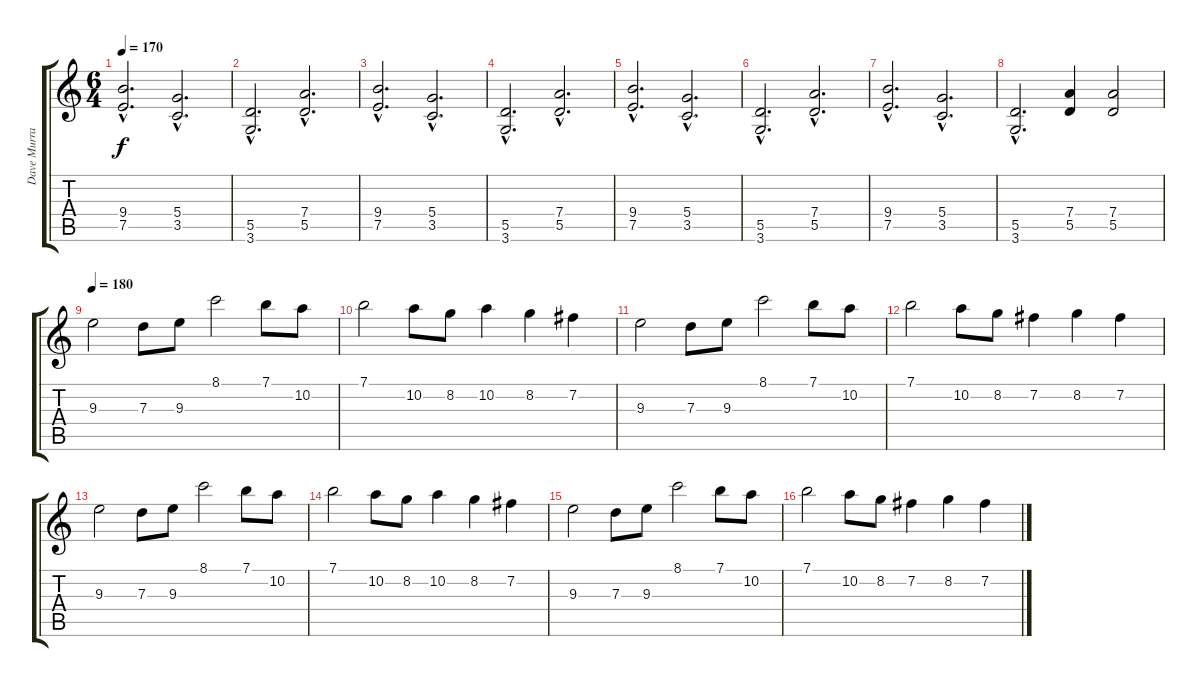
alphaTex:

\track ("Dave Murray" "Dave Murra") {instrument electricguitarclean}
\staff {score tabs}
\tuning (E4 B3 G3 D3 A2 E2) {hide}
\ts (6 4)
\tempo 170
\clef g2
\ks c
(9.4{hac} 7.5{hac}).2{d dy f instrument distortionguitar} (5.4{hac} 3.5{hac}).2{d} |
(5.5{hac} 3.6{hac}).2{d} (7.4{hac} 5.5{hac}).2{d} |
(9.4{hac} 7.5{hac}).2{d} (5.4{hac} 3.5{hac}).2{d} |
(5.5{hac} 3.6{hac}).2{d} (7.4{hac} 5.5{hac}).2{d} |
(9.4{hac} 7.5{hac}).2{d} (5.4{hac} 3.5{hac}).2{d} |
(5.5{hac} 3.6{hac}).2{d} (7.4{hac} 5.5{hac}).2{d} |
(9.4{hac} 7.5{hac}).2{d} (5.4{hac} 3.5{hac}).2{d} |
(5.5{hac} 3.6{hac}).2{d} (7.4 5.5).4 (7.4 5.5).2 |
\tempo 180
9.3.2{volume 16} 7.3.8 9.3.8 8.1.2 7.1.8 10.2.8 |
7.1.2 10.2.8 8.2.8 10.2.4 8.2.4 7.2.4 |
9.3.2 7.3.8 9.3.8 8.1.2 7.1.8 10.2.8 |
7.1.2 10.2.8 8.2.8 7.2.4 8.2.4 7.2.4 |
9.3.2 7.3.8 9.3.8 8.1.2 7.1.8 10.2.8 |
7.1.2 10.2.8 8.2.8 10.2.4 8.2.4 7.2.4 |
9.3.2 7.3.8 9.3.8 8.1.2 7.1.8 10.2.8 |
7.1.2 10.2.8 8.2.8 7.2.4 8.2.4 7.2.4
